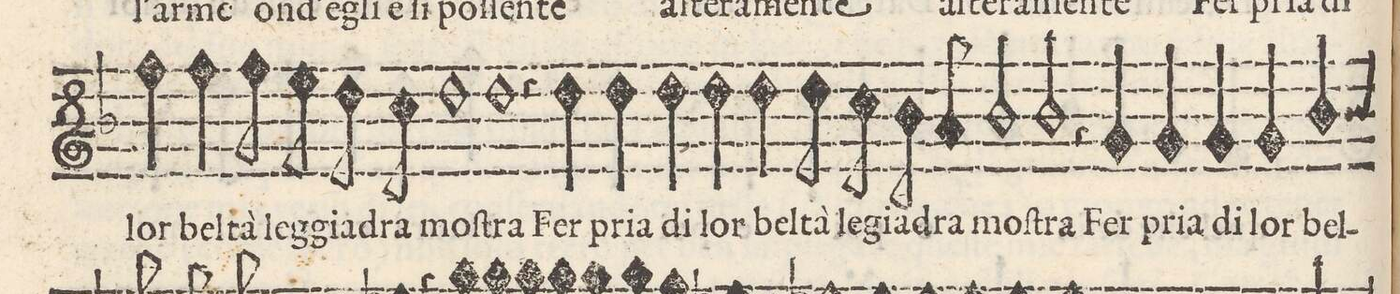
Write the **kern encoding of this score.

**kern	**text
*I"CANTO	*
*clefG2	*
*k[b-]	*
*met(c)	*
*M4/4	*
4ff\	lor
4ff\	bel-
8ff\	-ta
8ee\	leg-
8dd\	-gia-
8cc\	-dra
=38-	=38-
1dd	moſ-
=39-	=39-
1dd	-tra
=40-	=40-
4r	.
4dd\	Fer
4dd\	pria
4dd\	di
=41-	=41-
4dd\	lor
4dd\	bel-
8dd\	-ta
8cc\	leg-
8b-\	-gia-
8a/	-dra
=42-	=42-
2b-/	mo-
2b-/	-ſtra
=43-	=43-
4r	.
4g/	Fer
4g/	pria
4g/	di
=44-	=44-
4g/	lor
4b-/	bel-
*-	*-
